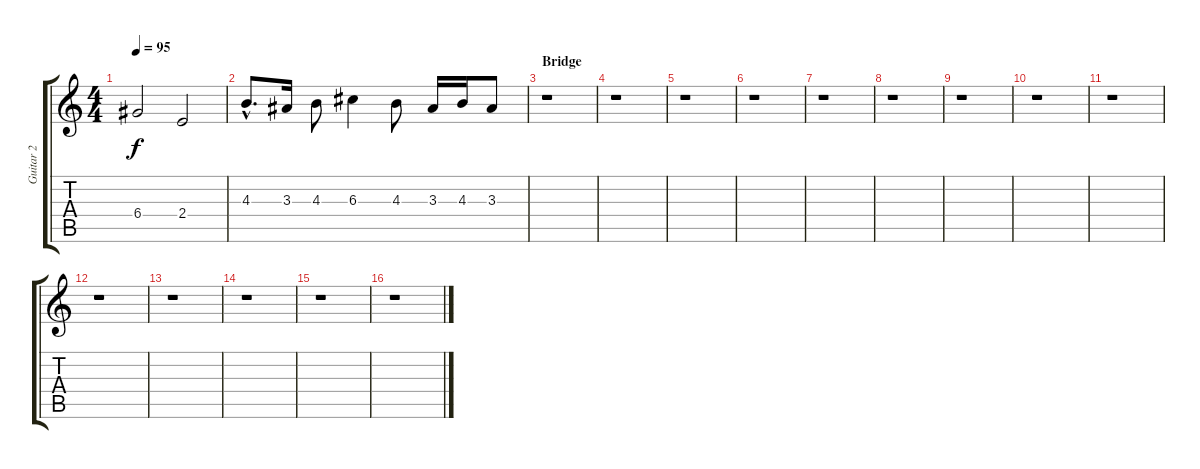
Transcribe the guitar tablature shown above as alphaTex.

\track ("Guitar 2" "Guitar 2") {instrument overdrivenguitar}
\staff {score tabs}
\tuning (E4 B3 G3 D3 A2 E2) {hide}
\ts (4 4)
\tempo 95
\clef g2
\ks c
6.4.2{dy f} 2.4.2 |
4.3{hac}.8{d} 3.3.16 4.3.8 6.3.4 4.3.8 3.3.16 4.3.16 3.3.8 |
\section ("" "Bridge")
r.1 |
r.1 |
r.1 |
r.1 |
r.1 |
r.1 |
r.1 |
r.1 |
r.1 |
r.1 |
r.1 |
r.1 |
r.1 |
r.1
